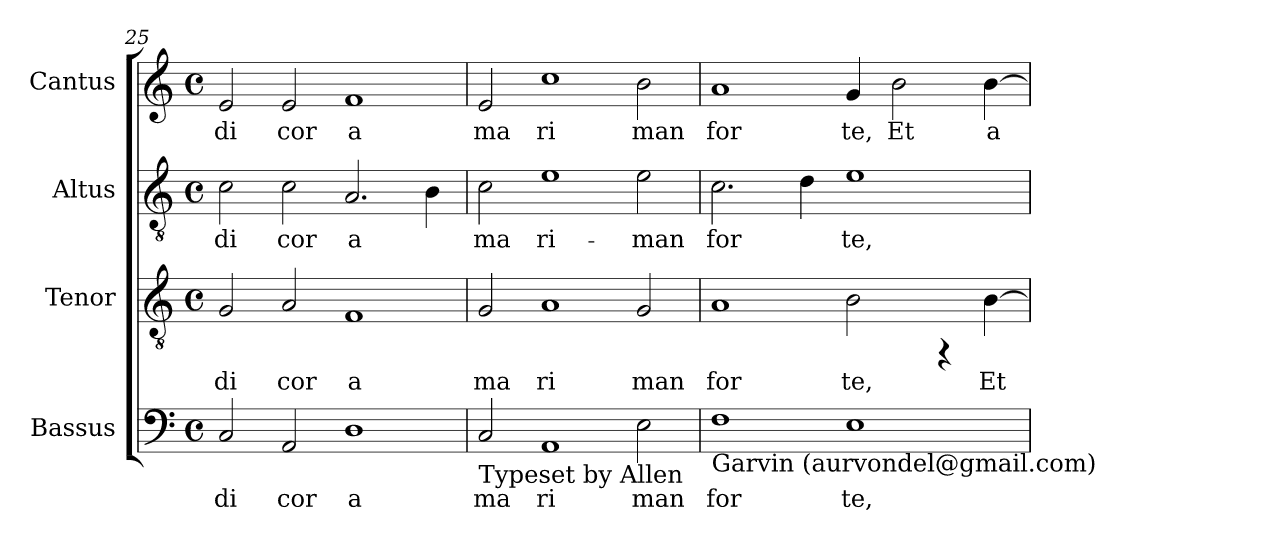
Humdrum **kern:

**kern	**text	**kern	**text	**kern	**text	**kern	**text
*part4	*part4	*part3	*part3	*part2	*part2	*part1	*part1
*staff4	*staff4	*staff3	*staff3	*staff2	*staff2	*staff1	*staff1
*I"Bassus	*	*I"Tenor	*	*I"Altus	*	*I"Cantus	*
*clefF4	*	*clefGv2	*	*clefGv2	*	*clefG2	*
*k[]	*	*k[]	*	*k[]	*	*k[]	*
*C:	*	*C:	*	*C:	*	*C:	*
*M4/4	*	*M4/4	*	*M4/4	*	*M4/4	*
*met(c)	*	*met(c)	*	*met(c)	*	*met(c)	*
=25	=25	=25	=25	=25	=25	=25	=25
!	!LO:LY:b:cj	!	!LO:LY:b:cj	!	!LO:LY:b:cj	!	!LO:LY:b:cj
2C/	di	2G/	di	2c\	di	2e/	di
!	!LO:LY:b:cj	!	!LO:LY:b:cj	!	!LO:LY:b:cj	!	!LO:LY:b:cj
2AA/	cor	2A/	cor	2c\	cor	2e/	cor
!	!LO:LY:b:cj	!	!LO:LY:b:cj	!	!LO:LY:b:cj	!	!LO:LY:b:cj
1D	a	1F	a	2.A/	a-	1f	a
!	!	!	!	!	!LO:LY:b:cj	!	!
.	.	.	.	4B\	--	.	.
=26	=26	=26	=26	=26	=26	=26	=26
!LO:TX:b:t=Typeset by Allen	!	!	!	!	!	!	!
!	!LO:LY:b:cj	!	!LO:LY:b:cj	!	!LO:LY:b:cj	!	!LO:LY:b:cj
2C/	ma	2G/	ma	2c\	-ma	2e/	ma
!	!LO:LY:b:cj	!	!LO:LY:b:cj	!	!LO:LY:b:cj	!	!LO:LY:b:cj
1AA	ri	1A	ri	1e	ri-	1cc	ri
!	!LO:LY:b:cj	!	!LO:LY:b:cj	!	!LO:LY:b:cj	!	!LO:LY:b:cj
2E\	man	2G/	man	2e\	-man	2b\	man
=27	=27	=27	=27	=27	=27	=27	=27
!LO:TX:b:t=Garvin (aurvondel@gmail.com)	!	!	!	!	!	!	!
!	!LO:LY:b:cj	!	!LO:LY:b:cj	!	!LO:LY:b:cj	!	!LO:LY:b:cj
1F	for	1A	for	2.c\	for-	1a	for
!	!	!	!	!	!LO:LY:b:cj	!	!
.	.	.	.	4d\	--	.	.
!	!LO:LY:b:cj	!	!LO:LY:b:cj	!	!LO:LY:b:cj	!	!LO:LY:b:cj
1E	te,	2B\	te,	1e	-te,	4g/	te,
!	!	!	!	!	!	!	!LO:LY:b:cj
.	.	.	.	.	.	2b\	Et
.	.	4rFF	.	.	.	.	.
!	!	!	!LO:LY:b:cj	!	!	!	!LO:LY:b:cj
.	.	[>4B\	Et	.	.	[>4b\	a
=	=	=	=	=	=	=	=
*-	*-	*-	*-	*-	*-	*-	*-
